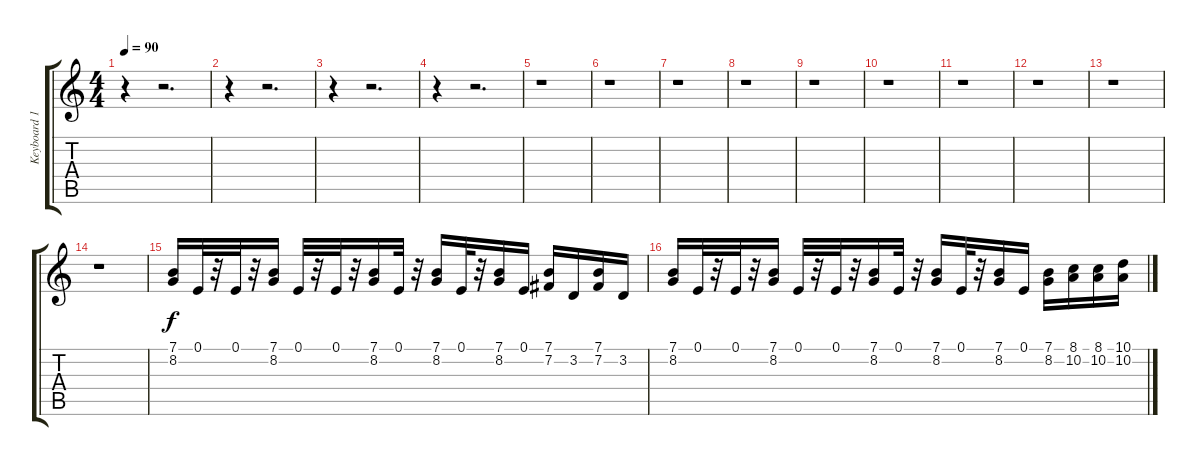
\track ("Keyboard 1." "Keyboard 1") {instrument stringensemble1}
\staff {score tabs}
\tuning (E4 B3 G3 D3 A2 E2) {hide}
\ts (4 4)
\tempo 90
\clef g2
\ks c
r.4{dy f} r.2{d} |
r.4 r.2{d} |
r.4 r.2{d} |
r.4 r.2{d} |
r.1 |
r.1 |
r.1 |
r.1 |
r.1 |
r.1 |
r.1 |
r.1 |
r.1 |
r.1 |
(7.1 8.2).16 0.1.32 r.32 0.1.32 r.32 (7.1 8.2).16 0.1.32 r.32 0.1.32 r.32 (7.1 8.2).16 0.1.32 r.32 (7.1 8.2).16 0.1.32 r.32 (7.1 8.2).16 0.1.16 (7.1 7.2).16 3.2.16 (7.1 7.2).16 3.2.16 |
(7.1 8.2).16 0.1.32 r.32 0.1.32 r.32 (7.1 8.2).16 0.1.32 r.32 0.1.32 r.32 (7.1 8.2).16 0.1.32 r.32 (7.1 8.2).16 0.1.32 r.32 (7.1 8.2).16 0.1.16 (7.1 8.2).16 (8.1 10.2).16 (8.1 10.2).16 (10.1 10.2).16
